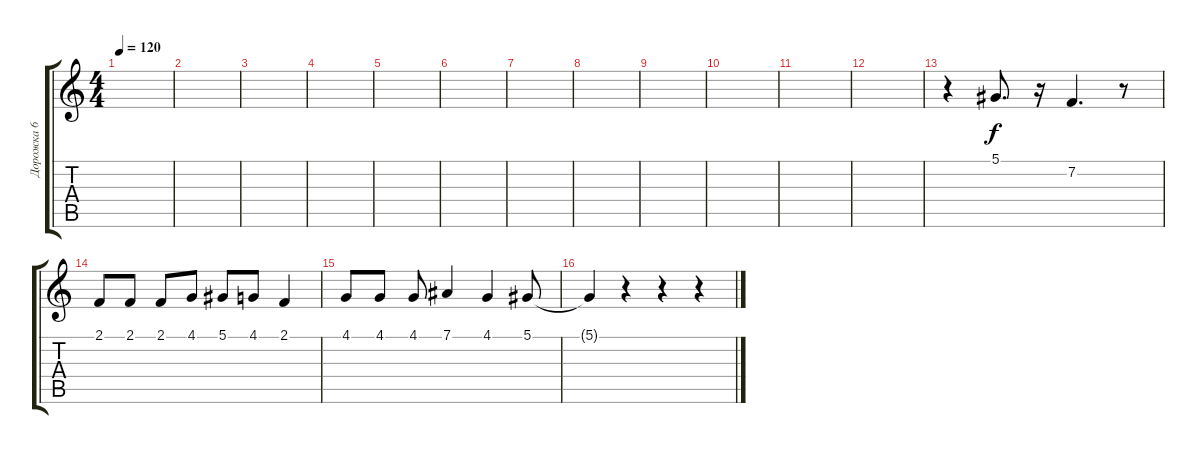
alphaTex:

\track ("Дорожка 6" "Дорожка 6") {instrument altosax}
\staff {score tabs}
\tuning (Eb4 Bb3 Gb3 Db3 Ab2 Eb2) {hide}
\ts (4 4)
\tempo 120
\clef g2
\ks c
|
|
|
|
|
|
|
|
|
|
|
|
r.4 5.1.8{d} r.16 7.2.4{d} r.8 |
2.1.8 2.1.8 2.1.8 4.1.8 5.1.8 4.1.8 2.1.4 |
4.1.8 4.1.8 4.1.8 7.1.4 4.1.4 5.1.8 |
5.1{t}.4 r.4 r.4 r.4
